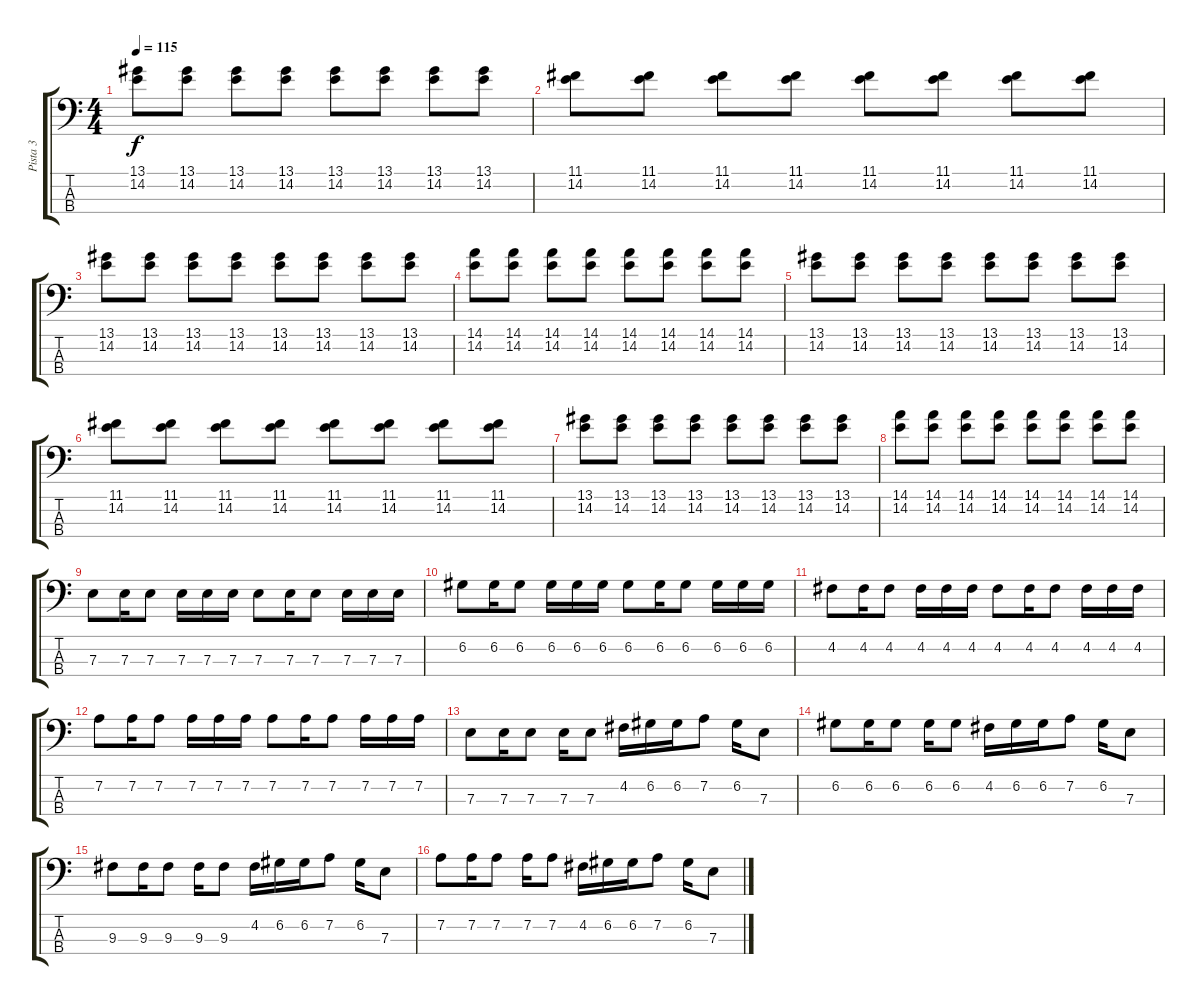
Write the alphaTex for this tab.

\track ("Pista 3" "Pista 3") {instrument electricbassfinger}
\staff {score tabs}
\tuning (G2 D2 A1 E1) {hide}
\ts (4 4)
\tempo 115
\clef f4
\ks c
(13.1 14.2).8{dy f} (13.1 14.2).8 (13.1 14.2).8 (13.1 14.2).8 (13.1 14.2).8 (13.1 14.2).8 (13.1 14.2).8 (13.1 14.2).8 |
(11.1 14.2).8 (11.1 14.2).8 (11.1 14.2).8 (11.1 14.2).8 (11.1 14.2).8 (11.1 14.2).8 (11.1 14.2).8 (11.1 14.2).8 |
(13.1 14.2).8 (13.1 14.2).8 (13.1 14.2).8 (13.1 14.2).8 (13.1 14.2).8 (13.1 14.2).8 (13.1 14.2).8 (13.1 14.2).8 |
(14.1 14.2).8 (14.1 14.2).8 (14.1 14.2).8 (14.1 14.2).8 (14.1 14.2).8 (14.1 14.2).8 (14.1 14.2).8 (14.1 14.2).8 |
(13.1 14.2).8 (13.1 14.2).8 (13.1 14.2).8 (13.1 14.2).8 (13.1 14.2).8 (13.1 14.2).8 (13.1 14.2).8 (13.1 14.2).8 |
(11.1 14.2).8 (11.1 14.2).8 (11.1 14.2).8 (11.1 14.2).8 (11.1 14.2).8 (11.1 14.2).8 (11.1 14.2).8 (11.1 14.2).8 |
(13.1 14.2).8 (13.1 14.2).8 (13.1 14.2).8 (13.1 14.2).8 (13.1 14.2).8 (13.1 14.2).8 (13.1 14.2).8 (13.1 14.2).8 |
(14.1 14.2).8 (14.1 14.2).8 (14.1 14.2).8 (14.1 14.2).8 (14.1 14.2).8 (14.1 14.2).8 (14.1 14.2).8 (14.1 14.2).8 |
7.3.8 7.3.16 7.3.8 7.3.16 7.3.16 7.3.16 7.3.8 7.3.16 7.3.8 7.3.16 7.3.16 7.3.16 |
6.2.8 6.2.16 6.2.8 6.2.16 6.2.16 6.2.16 6.2.8 6.2.16 6.2.8 6.2.16 6.2.16 6.2.16 |
4.2.8 4.2.16 4.2.8 4.2.16 4.2.16 4.2.16 4.2.8 4.2.16 4.2.8 4.2.16 4.2.16 4.2.16 |
7.2.8 7.2.16 7.2.8 7.2.16 7.2.16 7.2.16 7.2.8 7.2.16 7.2.8 7.2.16 7.2.16 7.2.16 |
7.3.8 7.3.16 7.3.8 7.3.16 7.3.8 4.2.16 6.2.16 6.2.16 7.2.8 6.2.16 7.3.8 |
6.2.8 6.2.16 6.2.8 6.2.16 6.2.8 4.2.16 6.2.16 6.2.16 7.2.8 6.2.16 7.3.8 |
9.3.8 9.3.16 9.3.8 9.3.16 9.3.8 4.2.16 6.2.16 6.2.16 7.2.8 6.2.16 7.3.8 |
7.2.8 7.2.16 7.2.8 7.2.16 7.2.8 4.2.16 6.2.16 6.2.16 7.2.8 6.2.16 7.3.8
